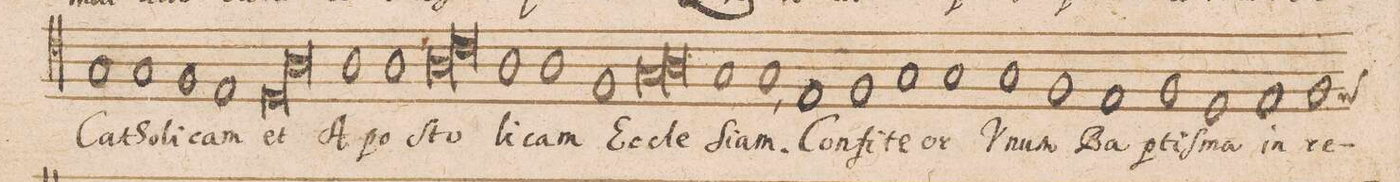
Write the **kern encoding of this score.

**kern	**text
*I"TENOR.	*
*clefC4	*
*k[]	*
*met(C|)	*
*M2/1	*
1G	Ca-
=165-	=165-
1G	-tho-
1F	-li-
=166-	=166-
1E	-cam
*lig	*
1D	et
=167-	=167-
1A	.
*Xlig	*
1A	A-
=168-	=168-
1A	-po-
*lig	*
1A	-ſto-
=169-	=169-
1c	.
*Xlig	*
1A	-li-
=170-	=170-
1A	-cam
1F	Ec-
=171-	=171-
*lig	*
1G	-cle-
1A	.
*Xlig	*
=172-	=172-
1G	-ſi-
1G,<	-am.
=173-	=173-
1E	Con-
1F	-fi-
=174-	=174-
1G	-te-
1G	-or
=175-	=175-
1G	V-
1F	-num
=176-	=176-
1E	Ba-
1F	-pti-
=177-	=177-
1D	-ſma
1E	in
=178-	=178-
*custos:E	*
1F	re-
*-	*-
